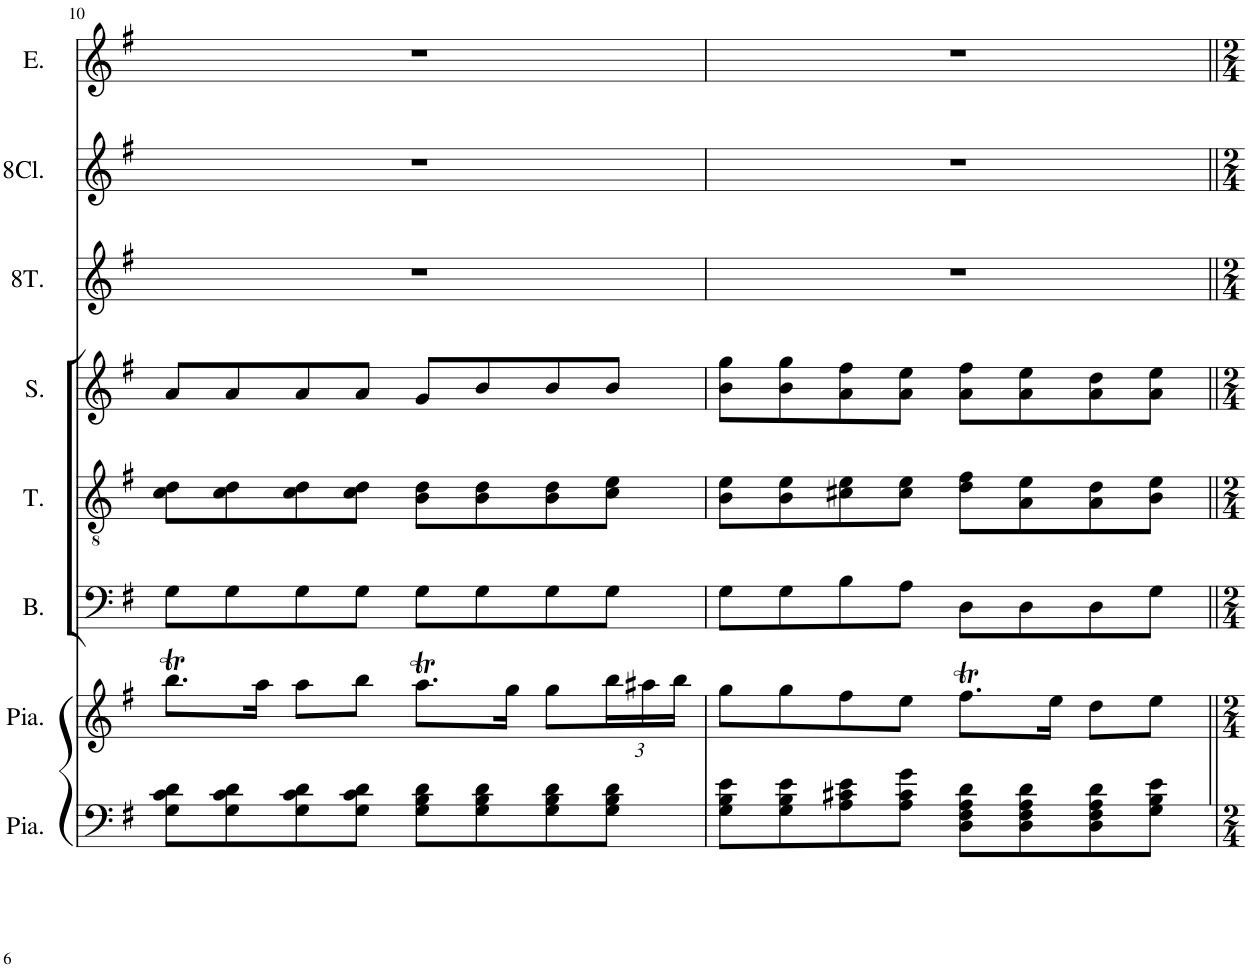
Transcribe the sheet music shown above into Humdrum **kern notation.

**kern	**kern	**kern	**kern	**kern	**kern	**kern	**kern
*part8	*part7	*part6	*part5	*part4	*part3	*part2	*part1
*staff8	*staff7	*staff6	*staff5	*staff4	*staff3	*staff2	*staff1
*I"Piano	*I"Piano	*I"Basses	*I"Ténors	*I"Sopranis	*I"8JF tambours	*I"8JF trompettes	*I"Emma
*I'Pia.	*I'Pia.	*I'B.	*I'T.	*I'S.	*I'8T.	*	*I'E.
!!LO:PB:g=z
*clefF4	*clefG2	*clefF4	*clefGv2	*clefG2	*clefG2	*clefG2	*clefG2
*	*Trd1c2	*	*	*	*	*Trd1c2	*Trd1c2
*k[f#]	*k[f#]	*k[f#]	*k[f#]	*k[f#]	*k[f#]	*k[f#]	*k[f#]
*M4/4	*M4/4	*M4/4	*M4/4	*M4/4	*M4/4	*M4/4	*M4/4
*met(c)	*met(c)	*met(c)	*met(c)	*met(c)	*met(c)	*met(c)	*met(c)
=10	=10	=10	=10	=10	=10	=10	=10
8G\ 8c\ 8d\L	8.bbt\L	8G\L	8c\ 8d\L	8a/L	1r	1r	1r
8G\ 8c\ 8d\	.	8G\	8c\ 8d\	8a/	.	.	.
.	16aa\Jk	.	.	.	.	.	.
8G\ 8c\ 8d\	8aa\L	8G\	8c\ 8d\	8a/	.	.	.
8G\ 8c\ 8d\J	8bb\J	8G\J	8c\ 8d\J	8a/J	.	.	.
8G\ 8B\ 8d\L	8.aaT\L	8G\L	8B\ 8d\L	8g/L	.	.	.
8G\ 8B\ 8d\	.	8G\	8B\ 8d\	8b/	.	.	.
.	16gg\Jk	.	.	.	.	.	.
8G\ 8B\ 8d\	8gg\L	8G\	8B\ 8d\	8b/	.	.	.
*	*Xbrackettup	*	*	*	*	*	*
8G\ 8B\ 8d\J	24bb\L	8G\J	8c\ 8e\J	8b/J	.	.	.
.	24aa#X\	.	.	.	.	.	.
.	24bb\JJ	.	.	.	.	.	.
=11	=11	=11	=11	=11	=11	=11	=11
8G\ 8B\ 8e\L	8gg\L	8G\L	8B\ 8e\L	8b\ 8gg\L	1r	1r	1r
8G\ 8B\ 8e\	8gg\	8G\	8B\ 8e\	8b\ 8gg\	.	.	.
8A\ 8c#X\ 8e\	8ff#\	8B\	8c#X\ 8e\	8a\ 8ff#\	.	.	.
8A\ 8c#\ 8g\J	8ee\J	8A\J	8c#\ 8e\J	8a\ 8ee\J	.	.	.
8D\ 8F#\ 8A\ 8d\L	8.ff#t\L	8D\L	8d\ 8f#\L	8a\ 8ff#\L	.	.	.
8D\ 8F#\ 8A\ 8d\	.	8D\	8A\ 8e\	8a\ 8ee\	.	.	.
.	16ee\Jk	.	.	.	.	.	.
8D\ 8F#\ 8A\ 8d\	8dd\L	8D\	8A\ 8d\	8a\ 8dd\	.	.	.
8G\ 8B\ 8e\J	8ee\J	8G\J	8B\ 8e\J	8a\ 8ee\J	.	.	.
=||	=||	=||	=||	=||	=||	=||	=||
*-	*-	*-	*-	*-	*-	*-	*-
